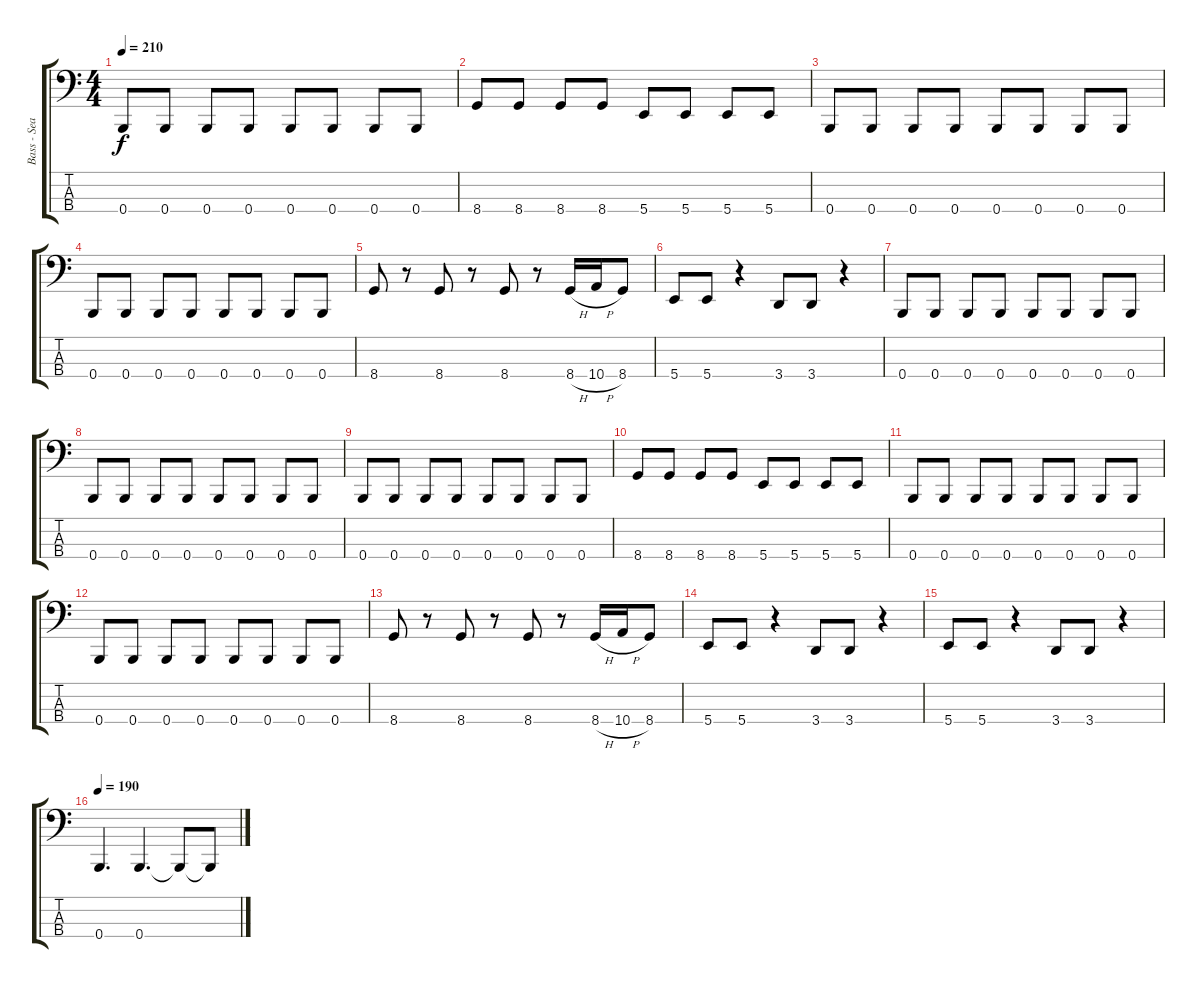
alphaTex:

\track ("Bass - Sean" "Bass - Sea") {instrument electricbasspick}
\staff {score tabs}
\tuning (E2 B1 Gb1 B0) {hide}
\ts (4 4)
\tempo 210
\clef f4
\ks c
0.4.8{dy f} 0.4.8 0.4.8 0.4.8 0.4.8 0.4.8 0.4.8 0.4.8 |
8.4.8 8.4.8 8.4.8 8.4.8 5.4.8 5.4.8 5.4.8 5.4.8 |
0.4.8 0.4.8 0.4.8 0.4.8 0.4.8 0.4.8 0.4.8 0.4.8 |
0.4.8 0.4.8 0.4.8 0.4.8 0.4.8 0.4.8 0.4.8 0.4.8 |
8.4.8 r.8 8.4.8 r.8 8.4.8 r.8 8.4{h}.16 10.4{h}.16 8.4.8 |
5.4.8 5.4.8 r.4 3.4.8 3.4.8 r.4 |
0.4.8 0.4.8 0.4.8 0.4.8 0.4.8 0.4.8 0.4.8 0.4.8 |
0.4.8 0.4.8 0.4.8 0.4.8 0.4.8 0.4.8 0.4.8 0.4.8 |
0.4.8 0.4.8 0.4.8 0.4.8 0.4.8 0.4.8 0.4.8 0.4.8 |
8.4.8 8.4.8 8.4.8 8.4.8 5.4.8 5.4.8 5.4.8 5.4.8 |
0.4.8 0.4.8 0.4.8 0.4.8 0.4.8 0.4.8 0.4.8 0.4.8 |
0.4.8 0.4.8 0.4.8 0.4.8 0.4.8 0.4.8 0.4.8 0.4.8 |
8.4.8 r.8 8.4.8 r.8 8.4.8 r.8 8.4{h}.16 10.4{h}.16 8.4.8 |
5.4.8 5.4.8 r.4 3.4.8 3.4.8 r.4 |
5.4.8 5.4.8 r.4 3.4.8 3.4.8 r.4 |
\tempo 190
0.4.4{d} 0.4.4{d} 0.4{t}.8 0.4{t}.8
